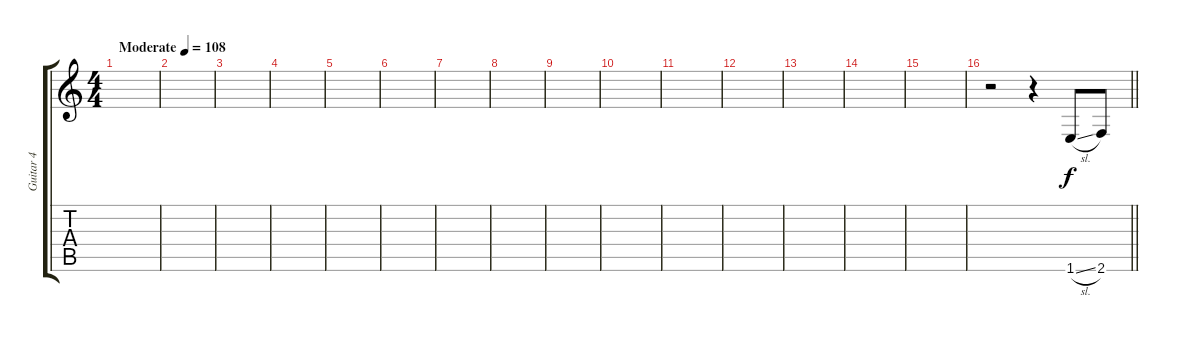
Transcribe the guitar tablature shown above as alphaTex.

\track ("Guitar 4" "Guitar 4") {instrument overdrivenguitar}
\staff {score tabs}
\tuning (Eb4 Bb3 Gb3 Db3 Ab2 Eb2) {hide}
\ts (4 4)
\tempo (108 "Moderate")
\clef g2
\ks c
|
|
|
|
|
|
|
|
|
|
|
|
|
|
|
\barLineRight lightlight
r.2 r.4 1.6{sl}.8 2.6.8
